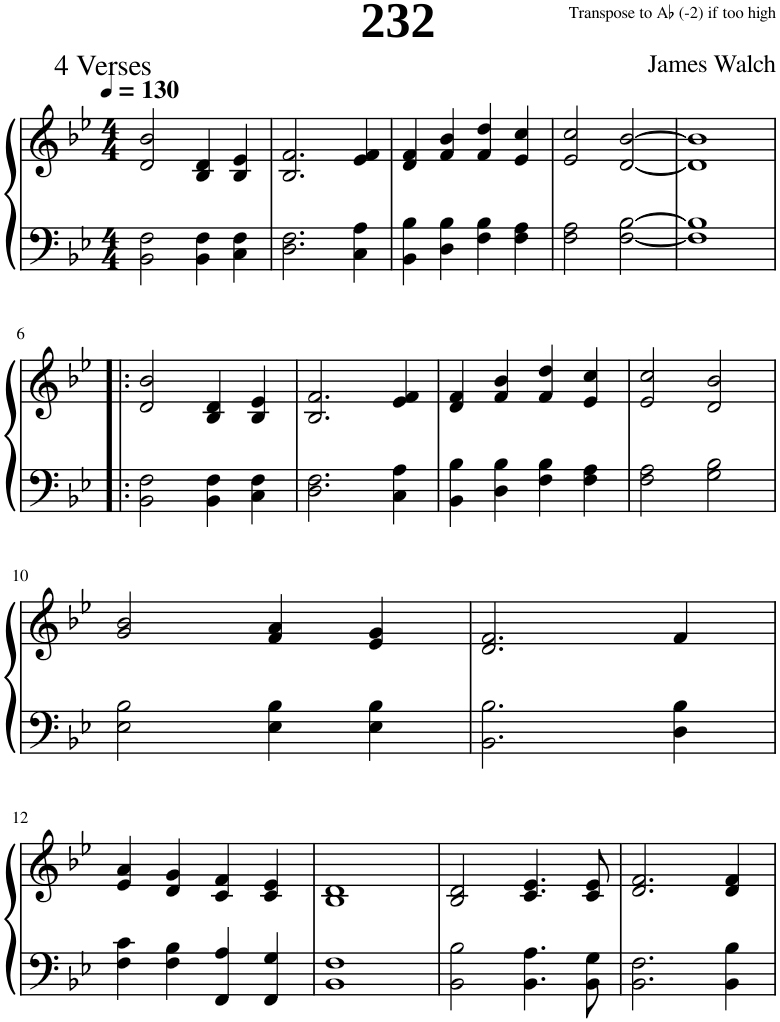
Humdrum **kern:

**kern	**kern
*part1	*part1
*staff2	*staff1
*I"Piano	*
*I'Pno.	*
*clefF4	*clefG2
*k[b-e-]	*k[b-e-]
*M4/4	*M4/4
*MM130	*MM130
=1	=1
2BB-\ 2F\	2d/ 2b-/
4BB-\ 4F\	4B-/ 4d/
4C\ 4F\	4B-/ 4e-/
=2	=2
2.D\ 2.F\	2.B-/ 2.f/
4C\ 4A\	4e-/ 4f/
=3	=3
4BB-\ 4B-\	4d/ 4f/
4D\ 4B-\	4f/ 4b-/
4F\ 4B-\	4f/ 4dd/
4F\ 4A\	4e-/ 4cc/
=4	=4
2F\ 2A\	2e-/ 2cc/
[2F\ [2B-\	[2d/ [2b-/
=5	=5
1F] 1B-]	1d] 1b-]
!!LO:LB:g=z
=6!|:	=6!|:
2BB-\ 2F\	2d/ 2b-/
4BB-\ 4F\	4B-/ 4d/
4C\ 4F\	4B-/ 4e-/
=7	=7
2.D\ 2.F\	2.B-/ 2.f/
4C\ 4A\	4e-/ 4f/
=8	=8
4BB-\ 4B-\	4d/ 4f/
4D\ 4B-\	4f/ 4b-/
4F\ 4B-\	4f/ 4dd/
4F\ 4A\	4e-/ 4cc/
=9	=9
2F\ 2A\	2e-/ 2cc/
2G\ 2B-\	2d/ 2b-/
!!LO:LB:g=z
=10	=10
2E-\ 2B-\	2g/ 2b-/
4E-\ 4B-\	4f/ 4a/
4E-\ 4B-\	4e-/ 4g/
=11	=11
2.BB-\ 2.B-\	2.d/ 2.f/
4D\ 4B-\	4f/
!!LO:LB:g=z
=12	=12
4F\ 4c\	4e-/ 4a/
4F\ 4B-\	4d/ 4g/
4FF/ 4A/	4c/ 4f/
4FF/ 4G/	4c/ 4e-/
=13	=13
1BB- 1F	1B- 1d
=14	=14
2BB-\ 2B-\	2B-/ 2d/
4.BB-\ 4.A\	4.c/ 4.e-/
8BB-\ 8G\	8c/ 8e-/
=15	=15
2.BB-\ 2.F\	2.d/ 2.f/
4BB-\ 4B-\	4d/ 4f/
=	=
*-	*-
